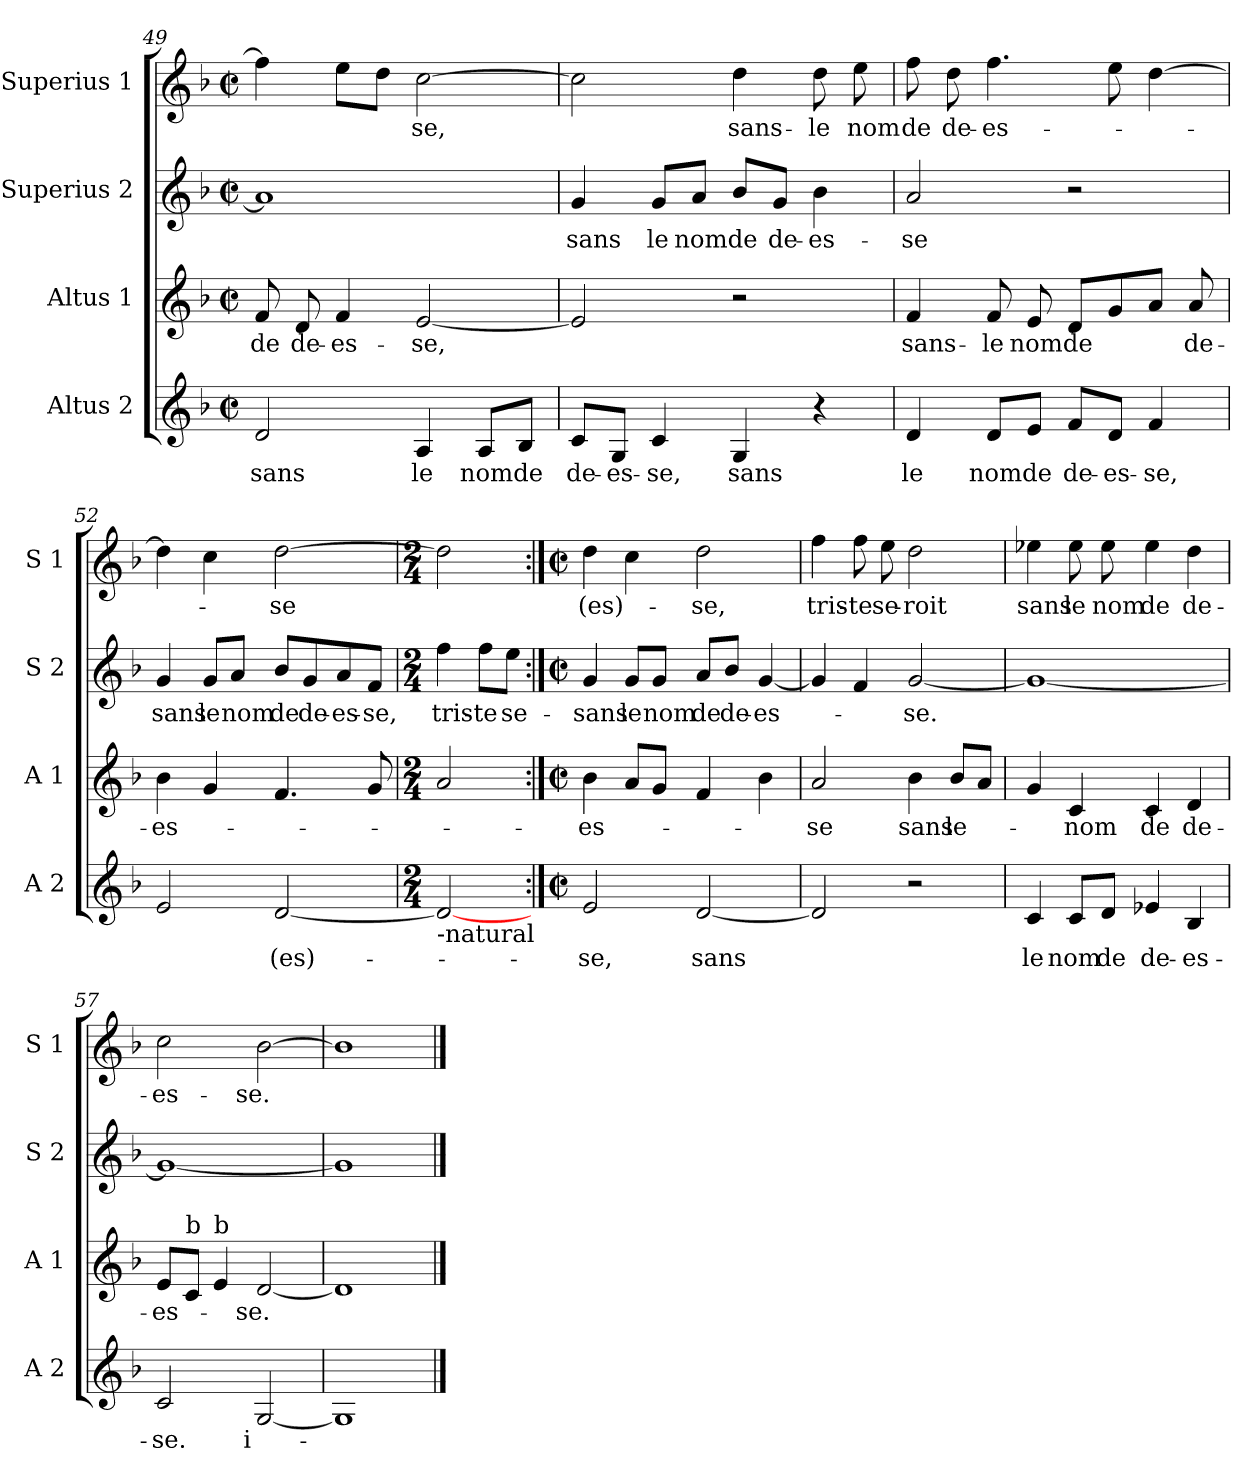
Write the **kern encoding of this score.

**kern	**text	**kern	**text	**kern	**text	**kern	**text
*part4	*part4	*part3	*part3	*part2	*part2	*part1	*part1
*staff4	*staff4	*staff3	*staff3	*staff2	*staff2	*staff1	*staff1
*I"Altus 2	*	*I"Altus 1	*	*I"Superius 2	*	*I"Superius 1	*
*I'A 2	*	*I'A 1	*	*I'S 2	*	*I'S 1	*
!!LO:LB:g=z
*clefG2	*	*clefG2	*	*clefG2	*	*clefG2	*
*k[b-]	*	*k[b-]	*	*k[b-]	*	*k[b-]	*
*F:	*	*F:	*	*F:	*	*F:	*
*M2/2	*	*M2/2	*	*M2/2	*	*M2/2	*
*met(c|)	*	*met(c|)	*	*met(c|)	*	*met(c|)	*
=49	=49	=49	=49	=49	=49	=49	=49
2d/	sans	8f/	de	1a]	.	4ff\]	.
.	.	8d/	de-	.	.	.	.
.	.	4f/	-es-	.	.	8ee\L	.
.	.	.	.	.	.	8dd\J	.
4A/	le	[2e/	-se,	.	.	[2cc\	-se,
8A/L	nom	.	.	.	.	.	.
8B-/J	de	.	.	.	.	.	.
=50	=50	=50	=50	=50	=50	=50	=50
8c/L	de-	2e/]	.	4g/	sans	2cc\]	.
8G/J	-es-	.	.	.	.	.	.
4c/	-se,	.	.	8g/L	le	.	.
.	.	.	.	8a/J	nom	.	.
4G/	sans	2r	.	8b-/L	de	4dd\	sans-
.	.	.	.	8g/J	de-	.	.
4r	.	.	.	4b-\	-es-	8dd\	-le
.	.	.	.	.	.	8ee\	nom
=51	=51	=51	=51	=51	=51	=51	=51
4d/	le	4f/	sans-	2a/	-se	8ff\	de
.	.	.	.	.	.	8dd\	de-
8d/L	nom	8f/	-le	.	.	4.ff\	-es-
8e/J	de	8e/	nom	.	.	.	.
8f/L	de-	8d/L	de	2r	.	.	.
8d/J	-es-	8g/	.	.	.	8ee\	.
4f/	-se,	8a/J	.	.	.	[4dd\	.
.	.	8a/	de-	.	.	.	.
=52	=52	=52	=52	=52	=52	=52	=52
2e/	.	4b-\	-es-	4g/	sans	4dd\]	.
.	.	4g/	.	8g/L	le	4cc\	.
.	.	.	.	8a/J	nom	.	.
[2d/	(es)-	4.f/	.	8b-/L	de	[2dd\	-se
.	.	.	.	8g/	de-	.	.
.	.	.	.	8a/	-es-	.	.
.	.	8g/	.	8f/J	-se,	.	.
=53	=53	=53	=53	=53	=53	=53	=53
*M2/4	*	*M2/4	*	*M2/4	*	*M2/4	*
!LO:TX:b:t=-natural	!	!	!	!	!	!	!
2d/_	.	2a/	.	4ff\	tris-	2dd\]	.
.	.	.	.	8ff\L	-te	.	.
.	.	.	.	8ee\J	se-	.	.
!!LO:LB:g=z
=54:|!	=54:|!	=54:|!	=54:|!	=54:|!	=54:|!	=54:|!	=54:|!
*M2/2	*	*M2/2	*	*M2/2	*	*M2/2	*
*met(c|)	*	*met(c|)	*	*met(c|)	*	*met(c|)	*
2e/	-se,	4b-\	-es-	4g/	-sans	4dd\	(es)-
.	.	8a/L	.	8g/L	le	4cc\	.
.	.	8g/J	.	8g/J	nom	.	.
[2d/	sans	4f/	.	8a/L	de	2dd\	-se,
.	.	.	.	8b-/J	de-	.	.
.	.	4b-\	.	[4g/	-es-	.	.
=55	=55	=55	=55	=55	=55	=55	=55
2d/]	.	2a/	-se	4g/]	.	4ff\	tris-
.	.	.	.	4f/	.	8ff\	-te
.	.	.	.	.	.	8ee\	se-
2r	.	4b-\	sans	[2g/	-se.	2dd\	-roit
.	.	8b-/L	le-	.	.	.	.
.	.	8a/J	.	.	.	.	.
=56	=56	=56	=56	=56	=56	=56	=56
4c/	le	4g/	.	1g_	.	4ee-X\	sans
8c/L	nom	4c/	-nom	.	.	8ee-\	le
8d/J	de	.	.	.	.	8ee-\	nom
4e-X/	de-	4c/	de	.	.	4ee-\	de
4B-/	-es-	4d/	de-	.	.	4dd\	de-
=57	=57	=57	=57	=57	=57	=57	=57
2c/	-se.	8e/L	-es-	1g_	.	2cc\	-es-
!	!	!LO:TX:a:t=b	!	!	!	!	!
.	.	8c/J	.	.	.	.	.
!	!	!LO:TX:a:t=b	!	!	!	!	!
.	.	4e/	.	.	.	.	.
[2G/	i-	[2d/	-se.	.	.	[2b-\	-se.
=58	=58	=58	=58	=58	=58	=58	=58
1G]	.	1d]	.	1g]	.	1b-]	.
==	==	==	==	==	==	==	==
*-	*-	*-	*-	*-	*-	*-	*-
